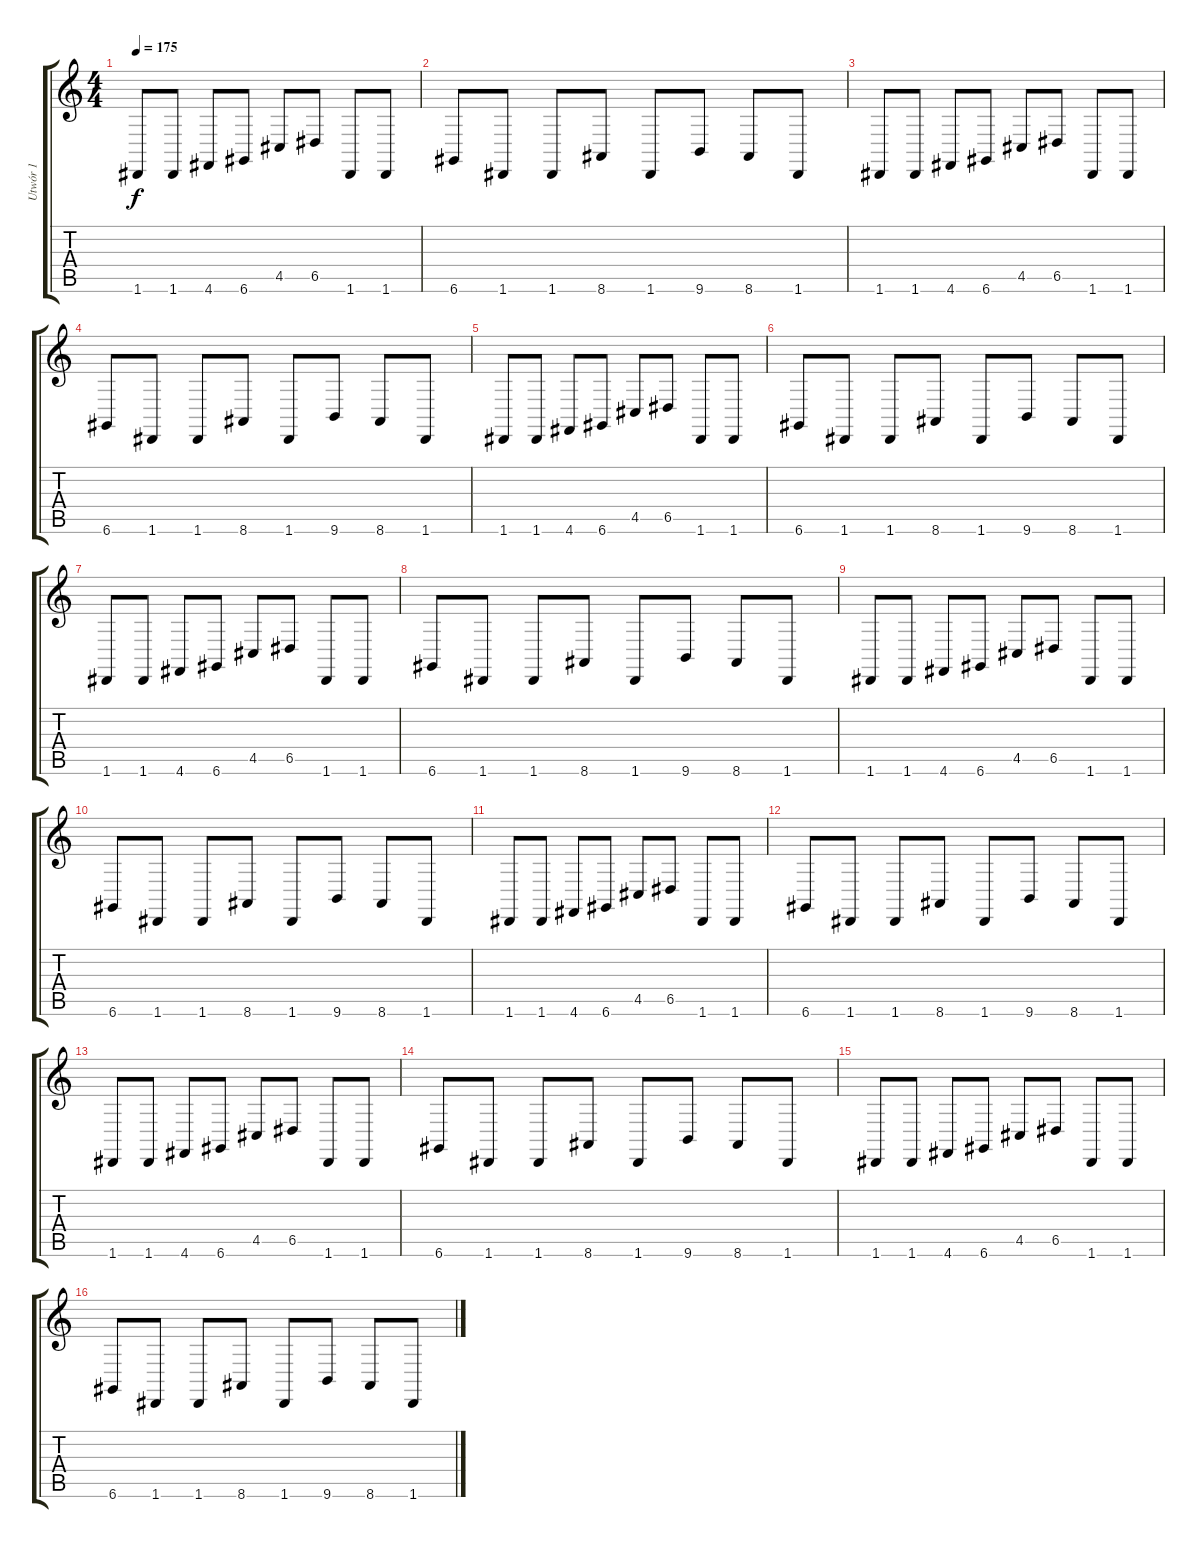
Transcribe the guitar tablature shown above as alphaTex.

\track ("Utwór 1" "Utwór 1") {instrument synthbrass1}
\staff {score tabs}
\tuning (E4 B3 G3 D3 A2 D2) {hide}
\ts (4 4)
\tempo 175
\clef g2
\ks c
1.6.8{dy f} 1.6.8 4.6.8 6.6.8 4.5.8 6.5.8 1.6.8 1.6.8 |
6.6.8 1.6.8 1.6.8 8.6.8 1.6.8 9.6.8 8.6.8 1.6.8 |
1.6.8 1.6.8 4.6.8 6.6.8 4.5.8 6.5.8 1.6.8 1.6.8 |
6.6.8 1.6.8 1.6.8 8.6.8 1.6.8 9.6.8 8.6.8 1.6.8 |
1.6.8 1.6.8 4.6.8 6.6.8 4.5.8 6.5.8 1.6.8 1.6.8 |
6.6.8 1.6.8 1.6.8 8.6.8 1.6.8 9.6.8 8.6.8 1.6.8 |
1.6.8 1.6.8 4.6.8 6.6.8 4.5.8 6.5.8 1.6.8 1.6.8 |
6.6.8 1.6.8 1.6.8 8.6.8 1.6.8 9.6.8 8.6.8 1.6.8 |
1.6.8 1.6.8 4.6.8 6.6.8 4.5.8 6.5.8 1.6.8 1.6.8 |
6.6.8 1.6.8 1.6.8 8.6.8 1.6.8 9.6.8 8.6.8 1.6.8 |
1.6.8 1.6.8 4.6.8 6.6.8 4.5.8 6.5.8 1.6.8 1.6.8 |
6.6.8 1.6.8 1.6.8 8.6.8 1.6.8 9.6.8 8.6.8 1.6.8 |
1.6.8 1.6.8 4.6.8 6.6.8 4.5.8 6.5.8 1.6.8 1.6.8 |
6.6.8 1.6.8 1.6.8 8.6.8 1.6.8 9.6.8 8.6.8 1.6.8 |
1.6.8 1.6.8 4.6.8 6.6.8 4.5.8 6.5.8 1.6.8 1.6.8 |
6.6.8 1.6.8 1.6.8 8.6.8 1.6.8 9.6.8 8.6.8 1.6.8
